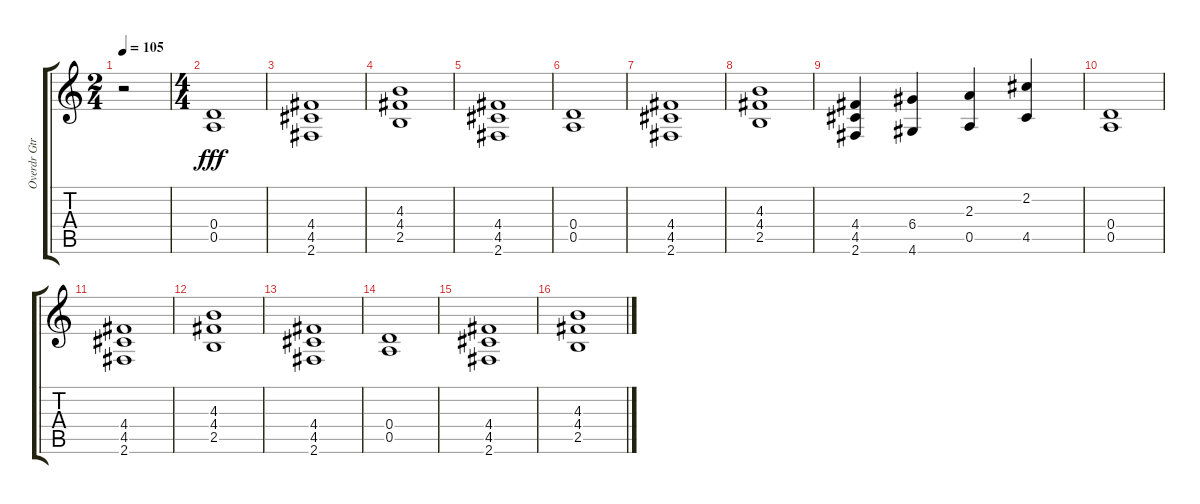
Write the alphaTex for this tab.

\track ("Overdr Gtr" "Overdr Gtr") {instrument overdrivenguitar}
\staff {score tabs}
\tuning (E4 B3 G3 D3 A2 E2) {hide}
\ts (2 4)
\tempo 105
\clef g2
\ks c
r.2{dy fff} |
\ts (4 4)
(0.4 0.5).1 |
(4.4 4.5 2.6).1 |
(4.3 4.4 2.5).1 |
(4.4 4.5 2.6).1 |
(0.4 0.5).1 |
(4.4 4.5 2.6).1 |
(4.3 4.4 2.5).1 |
(4.4 4.5 2.6).4 (6.4 4.6).4 (2.3 0.5).4 (2.2 4.5).4 |
(0.4 0.5).1 |
(4.4 4.5 2.6).1 |
(4.3 4.4 2.5).1 |
(4.4 4.5 2.6).1 |
(0.4 0.5).1 |
(4.4 4.5 2.6).1 |
(4.3 4.4 2.5).1
